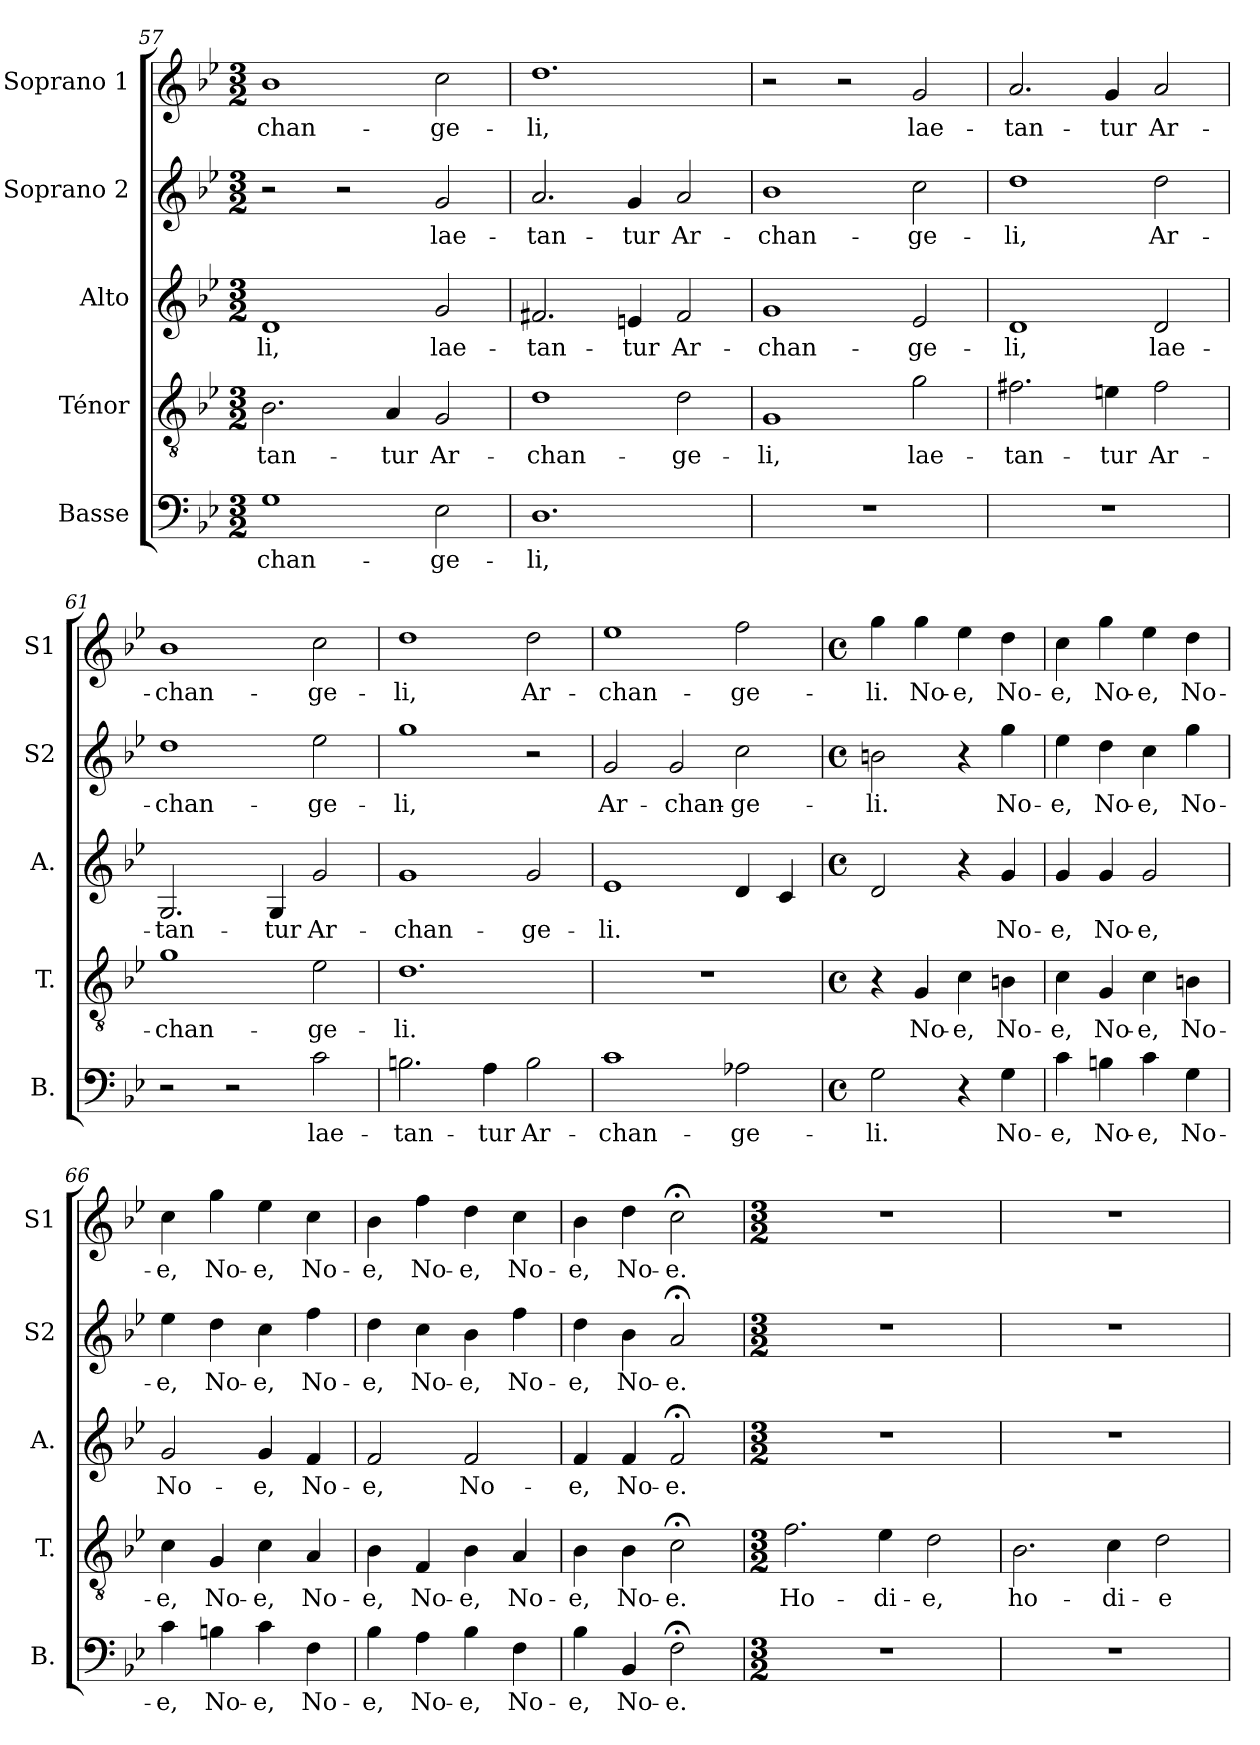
**kern	**text	**kern	**text	**kern	**text	**kern	**text	**kern	**text
*part5	*part5	*part4	*part4	*part3	*part3	*part2	*part2	*part1	*part1
*staff5	*staff5	*staff4	*staff4	*staff3	*staff3	*staff2	*staff2	*staff1	*staff1
*I"Basse	*	*I"Ténor	*	*I"Alto	*	*I"Soprano 2	*	*I"Soprano 1	*
*I'B.	*	*I'T.	*	*I'A.	*	*I'S2	*	*I'S1	*
*clefF4	*	*clefGv2	*	*clefG2	*	*clefG2	*	*clefG2	*
*k[b-e-]	*	*k[b-e-]	*	*k[b-e-]	*	*k[b-e-]	*	*k[b-e-]	*
*M3/2	*	*M3/2	*	*M3/2	*	*M3/2	*	*M3/2	*
=57	=57	=57	=57	=57	=57	=57	=57	=57	=57
!	!LO:LY:b	!	!LO:LY:b	!	!LO:LY:b	!	!	!	!LO:LY:b
1G	-chan-	2.B-\	-tan-	1d	-li,	2r	.	1b-	-chan-
.	.	.	.	.	.	2r	.	.	.
!	!	!	!LO:LY:b	!	!	!	!	!	!
.	.	4A/	-tur	.	.	.	.	.	.
!	!LO:LY:b	!	!LO:LY:b	!	!LO:LY:b	!	!LO:LY:b	!	!LO:LY:b
2E-\	-ge-	2G/	Ar-	2g/	lae-	2g/	lae-	2cc\	-ge-
=58	=58	=58	=58	=58	=58	=58	=58	=58	=58
!	!LO:LY:b	!	!LO:LY:b	!	!LO:LY:b	!	!LO:LY:b	!	!LO:LY:b
1.D	-li,	1d	-chan-	2.f#X/	-tan-	2.a/	-tan-	1.dd	-li,
!	!	!	!	!	!LO:LY:b	!	!LO:LY:b	!	!
.	.	.	.	4en/	-tur	4g/	-tur	.	.
!	!	!	!LO:LY:b	!	!LO:LY:b	!	!LO:LY:b	!	!
.	.	2d\	-ge-	2f#/	Ar-	2a/	Ar-	.	.
=59	=59	=59	=59	=59	=59	=59	=59	=59	=59
!	!	!	!LO:LY:b	!	!LO:LY:b	!	!LO:LY:b	!	!
1.r	.	1G	-li,	1g	-chan-	1b-	-chan-	2r	.
.	.	.	.	.	.	.	.	2r	.
!	!	!	!LO:LY:b	!	!LO:LY:b	!	!LO:LY:b	!	!LO:LY:b
.	.	2g\	lae-	2e-/	-ge-	2cc\	-ge-	2g/	lae-
=60	=60	=60	=60	=60	=60	=60	=60	=60	=60
!	!	!	!LO:LY:b	!	!LO:LY:b	!	!LO:LY:b	!	!LO:LY:b
1.r	.	2.f#X\	-tan-	1d	-li,	1dd	-li,	2.a/	-tan-
!	!	!	!LO:LY:b	!	!	!	!	!	!LO:LY:b
.	.	4en\	-tur	.	.	.	.	4g/	-tur
!	!	!	!LO:LY:b	!	!LO:LY:b	!	!LO:LY:b	!	!LO:LY:b
.	.	2f#\	Ar-	2d/	lae-	2dd\	Ar-	2a/	Ar-
=61	=61	=61	=61	=61	=61	=61	=61	=61	=61
!	!	!	!LO:LY:b	!	!LO:LY:b	!	!LO:LY:b	!	!LO:LY:b
2r	.	1g	-chan-	2.G/	-tan-	1dd	-chan-	1b-	-chan-
2r	.	.	.	.	.	.	.	.	.
!	!	!	!	!	!LO:LY:b	!	!	!	!
.	.	.	.	4G/	-tur	.	.	.	.
!	!LO:LY:b	!	!LO:LY:b	!	!LO:LY:b	!	!LO:LY:b	!	!LO:LY:b
2c\	lae-	2e-\	-ge-	2g/	Ar-	2ee-\	-ge-	2cc\	-ge-
=62	=62	=62	=62	=62	=62	=62	=62	=62	=62
!	!LO:LY:b	!	!LO:LY:b	!	!LO:LY:b	!	!LO:LY:b	!	!LO:LY:b
2.Bn\	-tan-	1.d	-li.	1g	-chan-	1gg	-li,	1dd	-li,
!	!LO:LY:b	!	!	!	!	!	!	!	!
4A\	-tur	.	.	.	.	.	.	.	.
!	!LO:LY:b	!	!	!	!LO:LY:b	!	!	!	!LO:LY:b
2B\	Ar-	.	.	2g/	-ge-	2r	.	2dd\	Ar-
=63	=63	=63	=63	=63	=63	=63	=63	=63	=63
!	!LO:LY:b	!	!	!	!LO:LY:b	!	!LO:LY:b	!	!LO:LY:b
1c	-chan-	1.r	.	1e-	-li.	2g/	Ar-	1ee-	-chan-
!	!	!	!	!	!	!	!LO:LY:b	!	!
.	.	.	.	.	.	2g/	-chan-	.	.
!	!LO:LY:b	!	!	!	!	!	!LO:LY:b	!	!LO:LY:b
2A-X\	-ge-	.	.	4d/	.	2cc\	-ge-	2ff\	-ge-
.	.	.	.	4c/	.	.	.	.	.
!!LO:PB:g=z
=64	=64	=64	=64	=64	=64	=64	=64	=64	=64
*M4/4	*	*M4/4	*	*M4/4	*	*M4/4	*	*M4/4	*
*met(c)	*	*met(c)	*	*met(c)	*	*met(c)	*	*met(c)	*
*	*	*	*	*	*	*	*	*MM130	*
!	!LO:LY:b	!	!	!	!	!	!LO:LY:b	!	!LO:LY:b
2G\	-li.	4r	.	2d/	.	2bn\	-li.	4gg\	-li.
!	!	!	!LO:LY:b	!	!	!	!	!	!LO:LY:b
.	.	4G/	No-	.	.	.	.	4gg\	No-
!	!	!	!LO:LY:b	!	!	!	!	!	!LO:LY:b
4r	.	4c\	-e,	4r	.	4r	.	4ee-\	-e,
!	!LO:LY:b	!	!LO:LY:b	!	!LO:LY:b	!	!LO:LY:b	!	!LO:LY:b
4G\	No-	4Bn\	No-	4g/	No-	4gg\	No-	4dd\	No-
=65	=65	=65	=65	=65	=65	=65	=65	=65	=65
!	!LO:LY:b	!	!LO:LY:b	!	!LO:LY:b	!	!LO:LY:b	!	!LO:LY:b
4c\	-e,	4c\	-e,	4g/	-e,	4ee-\	-e,	4cc\	-e,
!	!LO:LY:b	!	!LO:LY:b	!	!LO:LY:b	!	!LO:LY:b	!	!LO:LY:b
4Bn\	No-	4G/	No-	4g/	No-	4dd\	No-	4gg\	No-
!	!LO:LY:b	!	!LO:LY:b	!	!LO:LY:b	!	!LO:LY:b	!	!LO:LY:b
4c\	-e,	4c\	-e,	2g/	-e,	4cc\	-e,	4ee-\	-e,
!	!LO:LY:b	!	!LO:LY:b	!	!	!	!LO:LY:b	!	!LO:LY:b
4G\	No-	4Bn\	No-	.	.	4gg\	No-	4dd\	No-
=66	=66	=66	=66	=66	=66	=66	=66	=66	=66
!	!LO:LY:b	!	!LO:LY:b	!	!LO:LY:b	!	!LO:LY:b	!	!LO:LY:b
4c\	-e,	4c\	-e,	2g/	No-	4ee-\	-e,	4cc\	-e,
!	!LO:LY:b	!	!LO:LY:b	!	!	!	!LO:LY:b	!	!LO:LY:b
4Bn\	No-	4G/	No-	.	.	4dd\	No-	4gg\	No-
!	!LO:LY:b	!	!LO:LY:b	!	!LO:LY:b	!	!LO:LY:b	!	!LO:LY:b
4c\	-e,	4c\	-e,	4g/	-e,	4cc\	-e,	4ee-\	-e,
!	!LO:LY:b	!	!LO:LY:b	!	!LO:LY:b	!	!LO:LY:b	!	!LO:LY:b
4F\	No-	4A/	No-	4f/	No-	4ff\	No-	4cc\	No-
=67	=67	=67	=67	=67	=67	=67	=67	=67	=67
!	!LO:LY:b	!	!LO:LY:b	!	!LO:LY:b	!	!LO:LY:b	!	!LO:LY:b
4B-\	-e,	4B-\	-e,	2f/	-e,	4dd\	-e,	4b-\	-e,
!	!LO:LY:b	!	!LO:LY:b	!	!	!	!LO:LY:b	!	!LO:LY:b
4A\	No-	4F/	No-	.	.	4cc\	No-	4ff\	No-
!	!LO:LY:b	!	!LO:LY:b	!	!LO:LY:b	!	!LO:LY:b	!	!LO:LY:b
4B-\	-e,	4B-\	-e,	2f/	No-	4b-\	-e,	4dd\	-e,
!	!LO:LY:b	!	!LO:LY:b	!	!	!	!LO:LY:b	!	!LO:LY:b
4F\	No-	4A/	No-	.	.	4ff\	No-	4cc\	No-
=68	=68	=68	=68	=68	=68	=68	=68	=68	=68
!	!LO:LY:b	!	!LO:LY:b	!	!LO:LY:b	!	!LO:LY:b	!	!LO:LY:b
4B-\	-e,	4B-\	-e,	4f/	-e,	4dd\	-e,	4b-\	-e,
!	!LO:LY:b	!	!LO:LY:b	!	!LO:LY:b	!	!LO:LY:b	!	!LO:LY:b
4BB-/	No-	4B-\	No-	4f/	No-	4b-\	No-	4dd\	No-
!	!LO:LY:b	!	!LO:LY:b	!	!LO:LY:b	!	!LO:LY:b	!	!LO:LY:b
2F;<\	-e.	2c;<\	-e.	2f;</	-e.	2a;</	-e.	2cc;<\	-e.
=69	=69	=69	=69	=69	=69	=69	=69	=69	=69
*M3/2	*	*M3/2	*	*M3/2	*	*M3/2	*	*M3/2	*
*	*	*	*	*	*	*	*	*MM260	*
!	!	!	!LO:LY:b	!	!	!	!	!	!
1.r	.	2.f\	Ho-	1.r	.	1.r	.	1.r	.
!	!	!	!LO:LY:b	!	!	!	!	!	!
.	.	4e-\	-di-	.	.	.	.	.	.
!	!	!	!LO:LY:b	!	!	!	!	!	!
.	.	2d\	-e,	.	.	.	.	.	.
=70	=70	=70	=70	=70	=70	=70	=70	=70	=70
!	!	!	!LO:LY:b	!	!	!	!	!	!
1.r	.	2.B-\	ho-	1.r	.	1.r	.	1.r	.
!	!	!	!LO:LY:b	!	!	!	!	!	!
.	.	4c\	-di-	.	.	.	.	.	.
!	!	!	!LO:LY:b	!	!	!	!	!	!
.	.	2d\	-e	.	.	.	.	.	.
=	=	=	=	=	=	=	=	=	=
*-	*-	*-	*-	*-	*-	*-	*-	*-	*-
